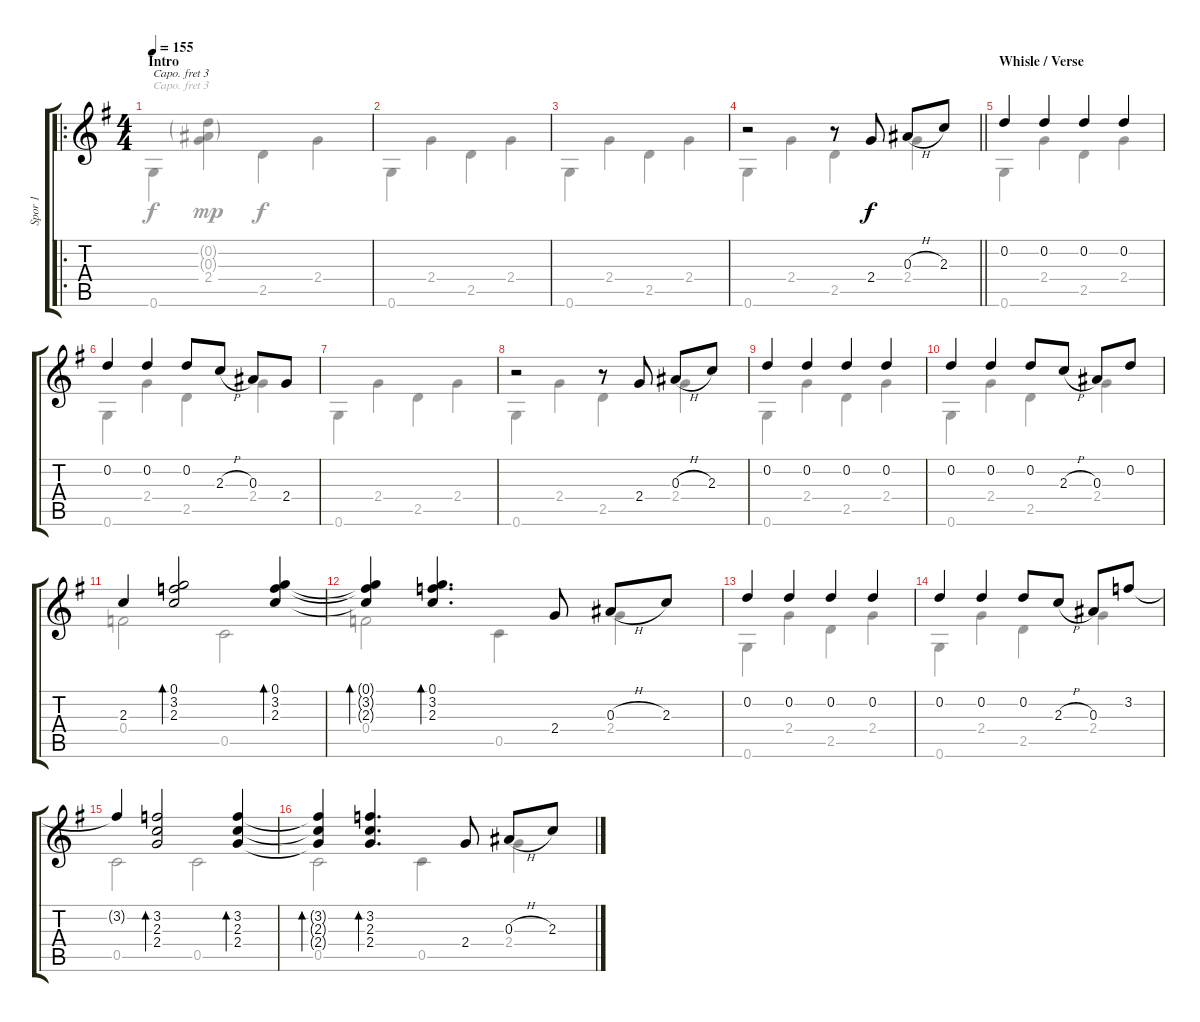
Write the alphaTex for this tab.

\track ("Spor 1" "Spor 1") {instrument acousticguitarsteel}
\staff {score tabs}
\capo 3
\tuning (E4 B3 G3 D3 A2 E2) {hide}
\voice
\ro
\ts (4 4)
\section ("" "Intro")
\tempo 155
\clef g2
\ks eminor
|
|
|
\barLineRight lightlight
r.2 r.8 2.4.8 0.3{h}.8 2.3.8 |
\section ("" "Whisle / Verse")
0.2.4 0.2.4 0.2.4 0.2.4 |
0.2.4 0.2.4 0.2.8 2.3{h}.8 0.3.8 2.4.8 |
|
r.2 r.8 2.4.8 0.3{h}.8 2.3.8 |
0.2.4 0.2.4 0.2.4 0.2.4 |
0.2.4 0.2.4 0.2.8 2.3{h}.8 0.3.8 0.2.8 |
2.3.4 (0.1 3.2 2.3).2{bd 60} (0.1 3.2 2.3).4{bd 60} |
(0.1{t} 3.2{t} 2.3{t}).4{bd 60} (0.1 3.2 2.3).4{d bd 60} 2.4.8 0.3{h}.8 2.3.8 |
0.2.4 0.2.4 0.2.4 0.2.4 |
0.2.4 0.2.4 0.2.8 2.3{h}.8 0.3.8 3.2.8 |
3.2{t}.4 (3.2 2.3 2.4).2{bd 60} (3.2 2.3 2.4).4{bd 60} |
(3.2{t} 2.3{t} 2.4{t}).4{bd 60} (3.2 2.3 2.4).4{d bd 60} 2.4.8 0.3{h}.8 2.3.8
\voice
\clef g2
\ottava regular
\simile none
\ks eminor
0.6.4{dy f} (0.2{g} 0.3{g} 2.4).4{dy mp} 2.5.4{dy f} 2.4.4 |
0.6.4 2.4.4 2.5.4 2.4.4 |
0.6.4 2.4.4 2.5.4 2.4.4 |
\barLineRight lightlight
0.6.4 2.4.4 2.5.4 2.4.4 |
0.6.4 2.4.4 2.5.4 2.4.4 |
0.6.4 2.4.4 2.5.4 2.4.4 |
0.6.4 2.4.4 2.5.4 2.4.4 |
0.6.4 2.4.4 2.5.4 2.4.4 |
0.6.4 2.4.4 2.5.4 2.4.4 |
0.6.4 2.4.4 2.5.4 2.4.4 |
0.4.2 0.5.2 |
0.4.2 0.5.4 2.4.4 |
0.6.4 2.4.4 2.5.4 2.4.4 |
0.6.4 2.4.4 2.5.4 2.4.4 |
0.5.2 0.5.2 |
0.5.2 0.5.4 2.4.4
